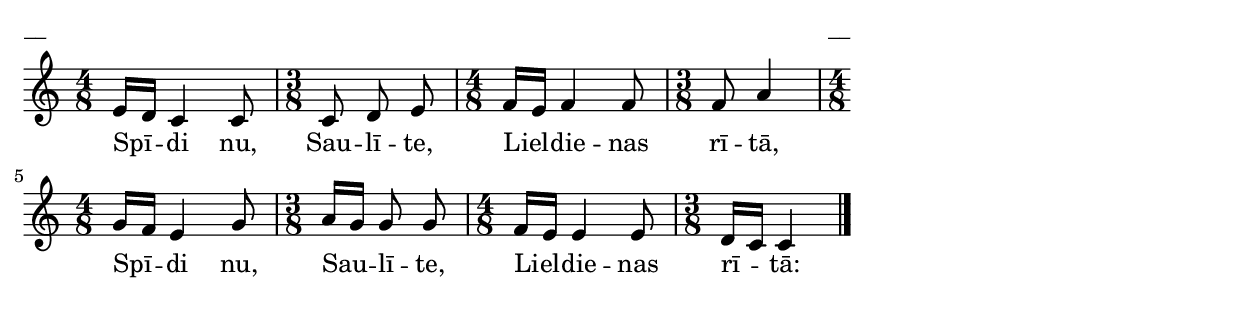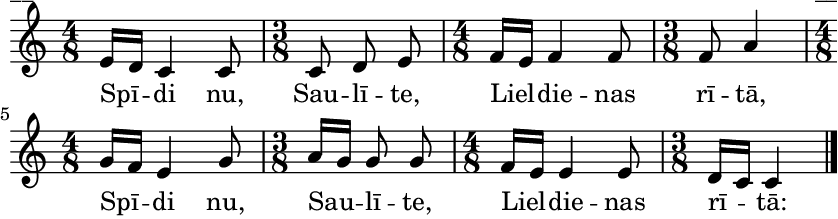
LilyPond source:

\version "2.13.18"
#(ly:set-option 'crop #t)

%\header {
%    title = "Saule savus kumeliņus"
%}
% Budēlīši, p.24
\paper {
line-width = 14\cm
left-margin = 0.4\cm
between-system-padding = 0.1\cm
between-system-space = 0.1\cm
}
\layout {
indent = #0
ragged-last = ##f
}



voiceA = \relative c' {
\clef "treble"
\key c \major
\time 4/8
e16[ d] c4 c8|
\time 3/8 
c8 d e |
\time 4/8
f16[ e] f4 f8 |
\time 3/8
f8 a4 |
\time 4/8
g16[ f] e4 g8 |
\time 3/8
a16[ g] g8 g |
\time 4/8
f16[ e] e4 e8 |
\time 3/8
d16[ c] c4|
\bar"|."
}


lyricA = \lyricmode {
Spī -- di nu, Sau -- lī -- te, Liel -- die -- nas rī -- tā, Spī -- di nu, Sau -- lī -- te, Liel -- die -- nas rī -- tā:
}




fullScore = <<
\new Staff {
<<
\new Voice = "voiceA" { \oneVoice \autoBeamOff \voiceA }
\new Lyrics \lyricsto "voiceA" \lyricA
>>
}
>>

\score {
\fullScore
\header { piece = "__" opus = "__" }
}
\markup { \with-color #(x11-color 'white) \sans \smaller "__" }
\score {
\unfoldRepeats
\fullScore
\midi {
\context { \Staff \remove "Staff_performer" }
\context { \Voice \consists "Staff_performer" }
}
}


